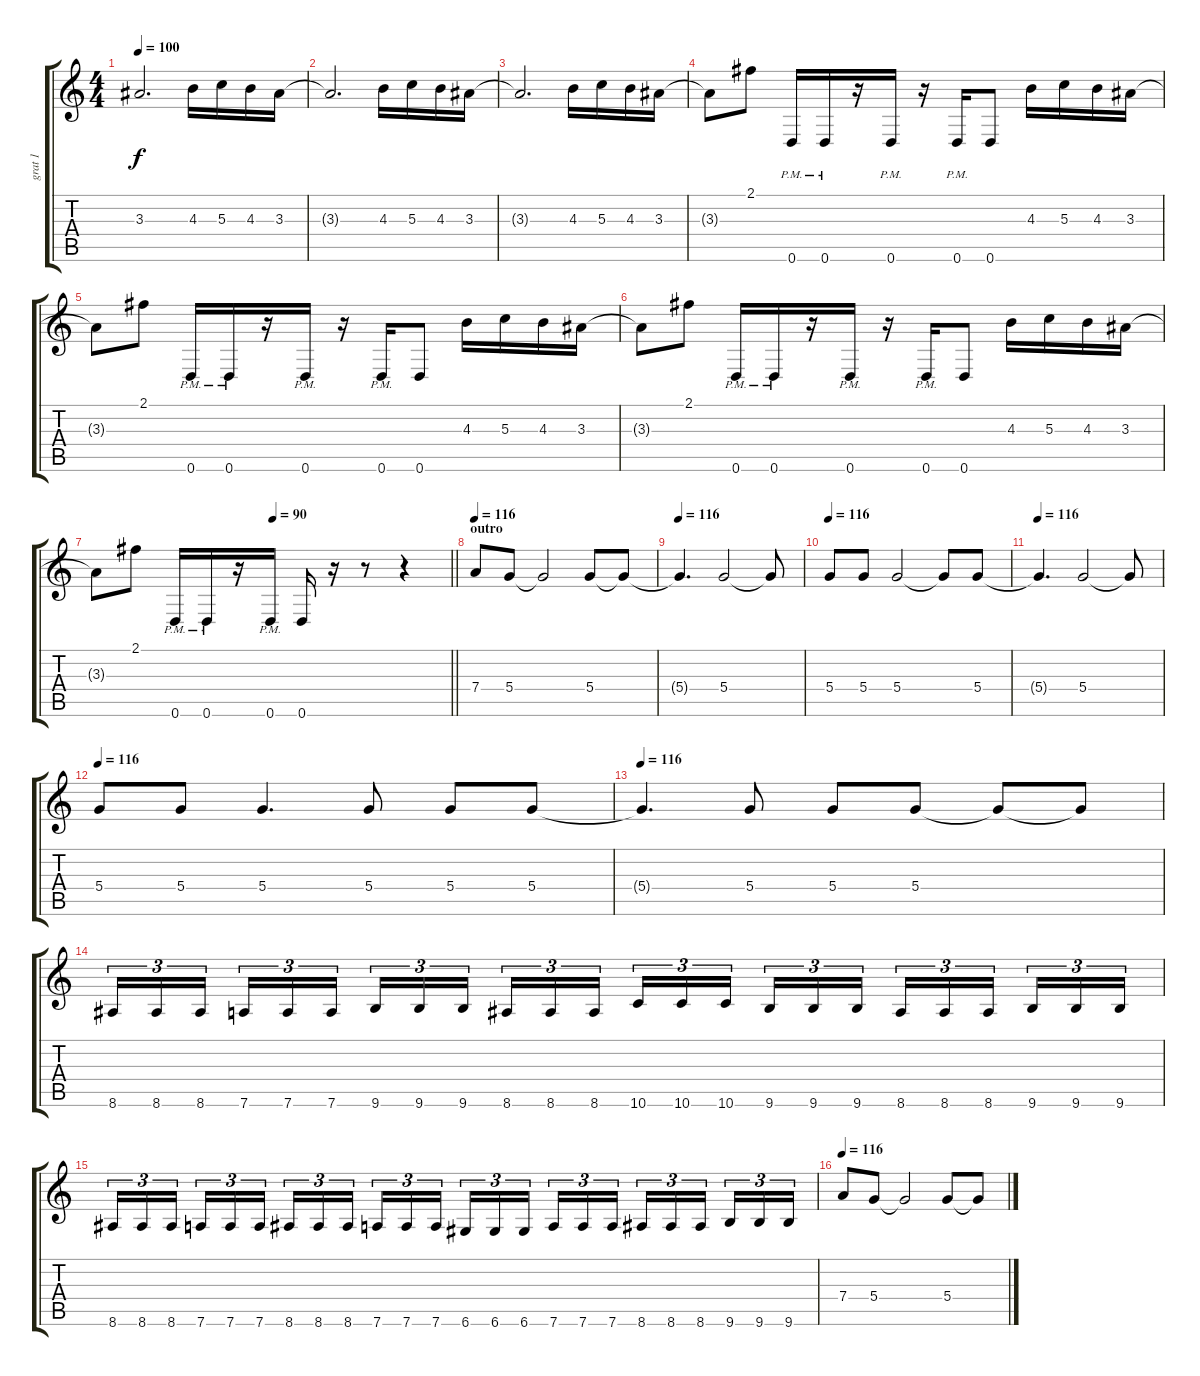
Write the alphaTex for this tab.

\track ("grat 1" "grat 1") {instrument distortionguitar}
\staff {score tabs}
\tuning (E4 B3 G3 D3 A2 D2) {hide}
\ts (4 4)
\tempo 100
\clef g2
\ks c
3.3{t}.2{d dy f} 4.3.16 5.3.16 4.3.16 3.3.16 |
3.3{t}.2{d} 4.3.16 5.3.16 4.3.16 3.3.16 |
3.3{t}.2{d} 4.3.16 5.3.16 4.3.16 3.3.16 |
3.3{t}.8 2.1.8 0.6{pm}.16 0.6{pm}.16 r.16 0.6{pm}.16 r.16 0.6{pm}.16 0.6.8 4.3.16 5.3.16 4.3.16 3.3.16 |
3.3{t}.8 2.1.8 0.6{pm}.16 0.6{pm}.16 r.16 0.6{pm}.16 r.16 0.6{pm}.16 0.6.8 4.3.16 5.3.16 4.3.16 3.3.16 |
3.3{t}.8 2.1.8 0.6{pm}.16 0.6{pm}.16 r.16 0.6{pm}.16 r.16 0.6{pm}.16 0.6.8 4.3.16 5.3.16 4.3.16 3.3.16 |
\tempo (90 0.5)
\barLineRight lightlight
3.3{t}.8 2.1.8 0.6{pm}.16 0.6{pm}.16 r.16 0.6{pm}.16 0.6.16 r.16 r.8 r.4 |
\section ("" "outro")
\tempo 116
7.4.8 5.4.8 5.4{t}.2 5.4.8 5.4{t}.8 |
\tempo 116
5.4{t}.4{d} 5.4.2 5.4{t}.8 |
\tempo 116
5.4.8 5.4.8 5.4.2 5.4{t}.8 5.4.8 |
\tempo 116
5.4{t}.4{d} 5.4.2 5.4{t}.8 |
\tempo 116
5.4.8 5.4.8 5.4.4{d} 5.4.8 5.4.8 5.4.8 |
\tempo 116
5.4{t}.4{d} 5.4.8 5.4.8 5.4.8 5.4{t}.8 5.4{t}.8 |
8.6.16{tu (3 2)} 8.6.16{tu (3 2)} 8.6.16{tu (3 2) beam splitsecondary} 7.6.16{tu (3 2)} 7.6.16{tu (3 2)} 7.6.16{tu (3 2)} 9.6.16{tu (3 2)} 9.6.16{tu (3 2)} 9.6.16{tu (3 2) beam splitsecondary} 8.6.16{tu (3 2)} 8.6.16{tu (3 2)} 8.6.16{tu (3 2)} 10.6.16{tu (3 2)} 10.6.16{tu (3 2)} 10.6.16{tu (3 2) beam splitsecondary} 9.6.16{tu (3 2)} 9.6.16{tu (3 2)} 9.6.16{tu (3 2)} 8.6.16{tu (3 2)} 8.6.16{tu (3 2)} 8.6.16{tu (3 2) beam splitsecondary} 9.6.16{tu (3 2)} 9.6.16{tu (3 2)} 9.6.16{tu (3 2)} |
8.6.16{tu (3 2)} 8.6.16{tu (3 2)} 8.6.16{tu (3 2) beam splitsecondary} 7.6.16{tu (3 2)} 7.6.16{tu (3 2)} 7.6.16{tu (3 2)} 8.6.16{tu (3 2)} 8.6.16{tu (3 2)} 8.6.16{tu (3 2) beam splitsecondary} 7.6.16{tu (3 2)} 7.6.16{tu (3 2)} 7.6.16{tu (3 2)} 6.6.16{tu (3 2)} 6.6.16{tu (3 2)} 6.6.16{tu (3 2) beam splitsecondary} 7.6.16{tu (3 2)} 7.6.16{tu (3 2)} 7.6.16{tu (3 2)} 8.6.16{tu (3 2)} 8.6.16{tu (3 2)} 8.6.16{tu (3 2) beam splitsecondary} 9.6.16{tu (3 2)} 9.6.16{tu (3 2)} 9.6.16{tu (3 2)} |
\tempo 116
7.4.8 5.4.8 5.4{t}.2 5.4.8 5.4{t}.8
